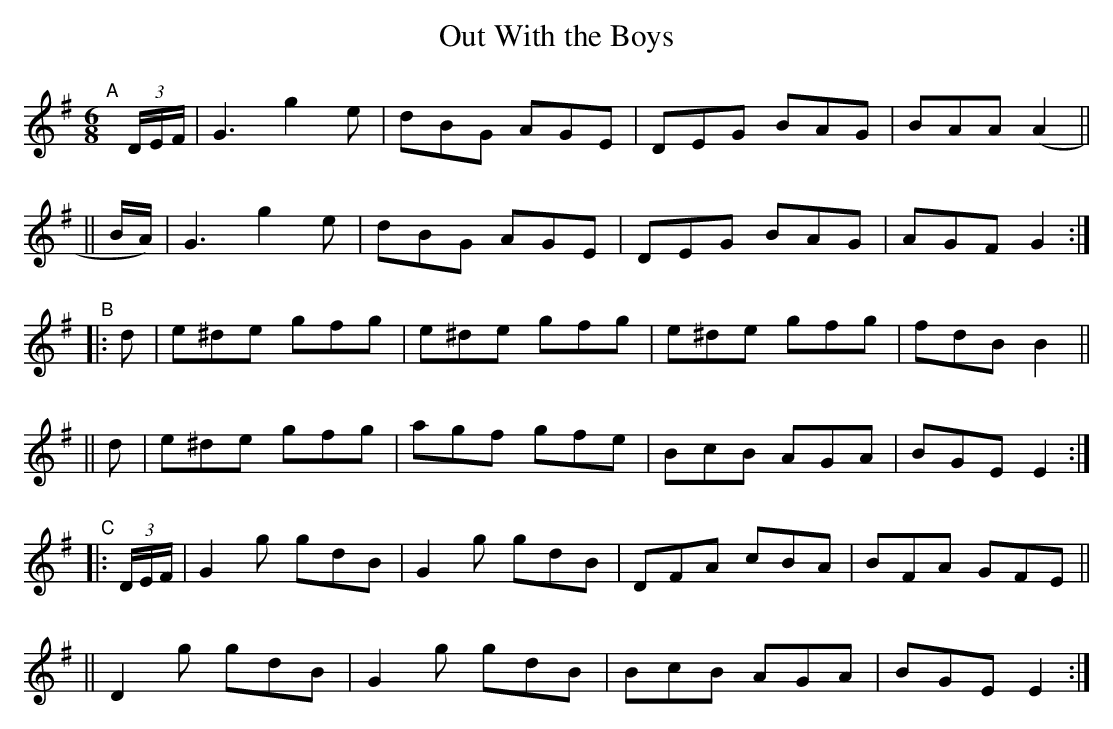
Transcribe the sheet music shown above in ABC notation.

X:1
T: Out With the Boys
M: 6/8
L: 1/8
K: Em
"^A"[|]\
(3D/E/F/ | G3 g2e | dBG AGE | DEG BAG | BAA (A2 ||
|| B/A/) | G3 g2e | dBG AGE | DEG BAG | AGF G2 :|
"^B"\
|: d | e^de gfg | e^de gfg | e^de gfg | fdB B2 ||
|| d | e^de gfg | agf gfe | BcB AGA | BGE E2 :|
"^C"|: (3D/E/F/ \
|  G2g gdB | G2g gdB | DFA cBA | BFA GFE ||
|| D2g gdB | G2g gdB | BcB AGA | BGE E2 :|
